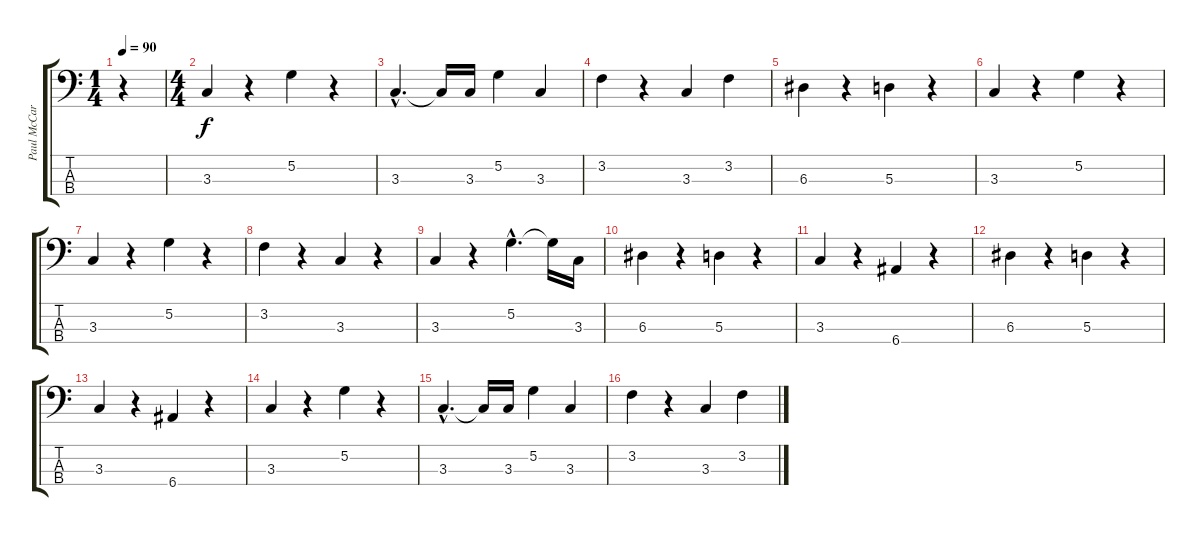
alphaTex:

\track ("Paul McCartney" "Paul McCar") {instrument electricbassfinger}
\staff {score tabs}
\tuning (G2 D2 A1 E1) {hide}
\ts (1 4)
\tempo 90
\clef f4
\ks c
r.4{dy f instrument electricbassfinger} |
\ts (4 4)
3.3.4 r.4 5.2.4 r.4 |
3.3{hac}.4{d} 3.3{t}.16 3.3.16 5.2.4 3.3.4 |
3.2.4 r.4 3.3.4 3.2.4 |
6.3.4 r.4 5.3.4 r.4 |
3.3.4 r.4 5.2.4 r.4 |
3.3.4 r.4 5.2.4 r.4 |
3.2.4 r.4 3.3.4 r.4 |
3.3.4 r.4 5.2{hac}.4{d} 5.2{t}.16 3.3.16 |
6.3.4 r.4 5.3.4 r.4 |
3.3.4 r.4 6.4.4 r.4 |
6.3.4 r.4 5.3.4 r.4 |
3.3.4 r.4 6.4.4 r.4 |
3.3.4 r.4 5.2.4 r.4 |
3.3{hac}.4{d} 3.3{t}.16 3.3.16 5.2.4 3.3.4 |
3.2.4 r.4 3.3.4 3.2.4
